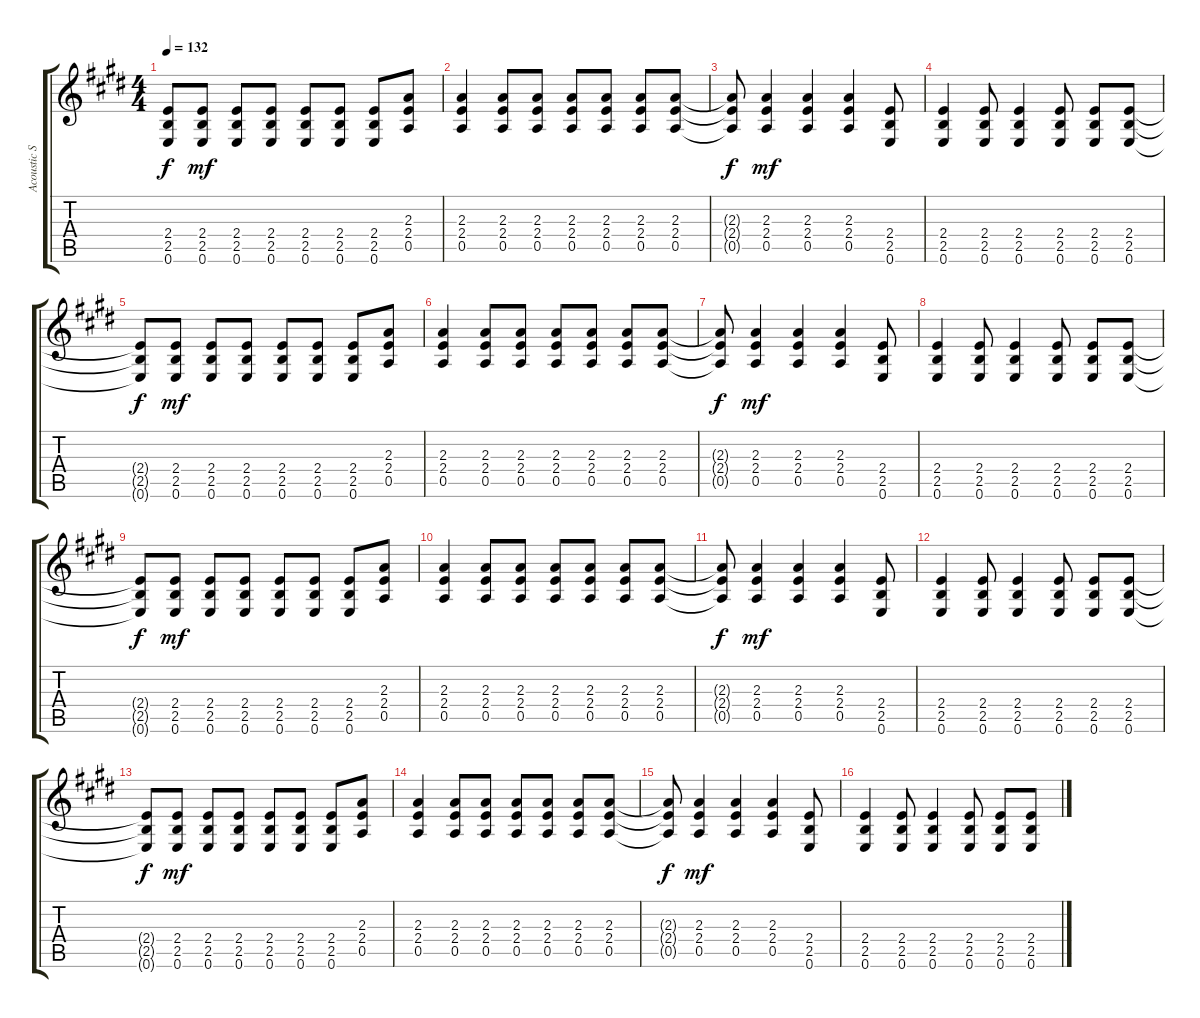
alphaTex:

\track ("Acoustic Strumming [Guitar V]" "Acoustic S") {instrument acousticguitarsteel}
\staff {score tabs}
\tuning (E4 B3 G3 D3 A2 E2) {hide}
\ts (4 4)
\tempo 132
\clef g2
\ks e
(2.4{t} 2.5{t} 0.6{t}).8{dy f} (2.4 2.5 0.6).8{dy mf} (2.4 2.5 0.6).8 (2.4 2.5 0.6).8 (2.4 2.5 0.6).8 (2.4 2.5 0.6).8 (2.4 2.5 0.6).8 (2.3 2.4 0.5).8 |
(2.3 2.4 0.5).4 (2.3 2.4 0.5).8 (2.3 2.4 0.5).8 (2.3 2.4 0.5).8 (2.3 2.4 0.5).8 (2.3 2.4 0.5).8 (2.3 2.4 0.5).8 |
(2.3{t} 2.4{t} 0.5{t}).8{dy f} (2.3 2.4 0.5).4{dy mf} (2.3 2.4 0.5).4 (2.3 2.4 0.5).4 (2.4 2.5 0.6).8 |
(2.4 2.5 0.6).4 (2.4 2.5 0.6).8 (2.4 2.5 0.6).4 (2.4 2.5 0.6).8 (2.4 2.5 0.6).8 (2.4 2.5 0.6).8 |
(2.4{t} 2.5{t} 0.6{t}).8{dy f} (2.4 2.5 0.6).8{dy mf} (2.4 2.5 0.6).8 (2.4 2.5 0.6).8 (2.4 2.5 0.6).8 (2.4 2.5 0.6).8 (2.4 2.5 0.6).8 (2.3 2.4 0.5).8 |
(2.3 2.4 0.5).4 (2.3 2.4 0.5).8 (2.3 2.4 0.5).8 (2.3 2.4 0.5).8 (2.3 2.4 0.5).8 (2.3 2.4 0.5).8 (2.3 2.4 0.5).8 |
(2.3{t} 2.4{t} 0.5{t}).8{dy f} (2.3 2.4 0.5).4{dy mf} (2.3 2.4 0.5).4 (2.3 2.4 0.5).4 (2.4 2.5 0.6).8 |
(2.4 2.5 0.6).4 (2.4 2.5 0.6).8 (2.4 2.5 0.6).4 (2.4 2.5 0.6).8 (2.4 2.5 0.6).8 (2.4 2.5 0.6).8 |
(2.4{t} 2.5{t} 0.6{t}).8{dy f} (2.4 2.5 0.6).8{dy mf} (2.4 2.5 0.6).8 (2.4 2.5 0.6).8 (2.4 2.5 0.6).8 (2.4 2.5 0.6).8 (2.4 2.5 0.6).8 (2.3 2.4 0.5).8 |
(2.3 2.4 0.5).4 (2.3 2.4 0.5).8 (2.3 2.4 0.5).8 (2.3 2.4 0.5).8 (2.3 2.4 0.5).8 (2.3 2.4 0.5).8 (2.3 2.4 0.5).8 |
(2.3{t} 2.4{t} 0.5{t}).8{dy f} (2.3 2.4 0.5).4{dy mf} (2.3 2.4 0.5).4 (2.3 2.4 0.5).4 (2.4 2.5 0.6).8 |
(2.4 2.5 0.6).4 (2.4 2.5 0.6).8 (2.4 2.5 0.6).4 (2.4 2.5 0.6).8 (2.4 2.5 0.6).8 (2.4 2.5 0.6).8 |
(2.4{t} 2.5{t} 0.6{t}).8{dy f} (2.4 2.5 0.6).8{dy mf} (2.4 2.5 0.6).8 (2.4 2.5 0.6).8 (2.4 2.5 0.6).8 (2.4 2.5 0.6).8 (2.4 2.5 0.6).8 (2.3 2.4 0.5).8 |
(2.3 2.4 0.5).4 (2.3 2.4 0.5).8 (2.3 2.4 0.5).8 (2.3 2.4 0.5).8 (2.3 2.4 0.5).8 (2.3 2.4 0.5).8 (2.3 2.4 0.5).8 |
(2.3{t} 2.4{t} 0.5{t}).8{dy f} (2.3 2.4 0.5).4{dy mf} (2.3 2.4 0.5).4 (2.3 2.4 0.5).4 (2.4 2.5 0.6).8 |
(2.4 2.5 0.6).4 (2.4 2.5 0.6).8 (2.4 2.5 0.6).4 (2.4 2.5 0.6).8 (2.4 2.5 0.6).8 (2.4 2.5 0.6).8
